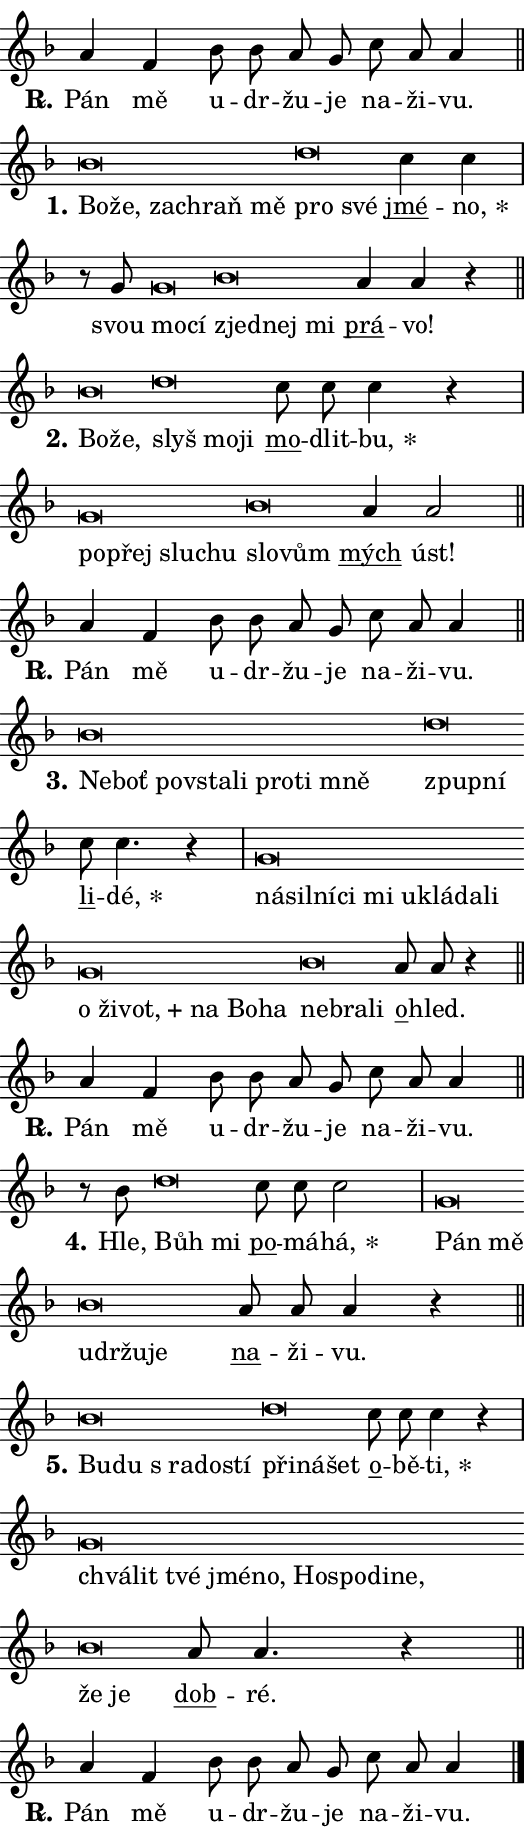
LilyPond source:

\version "2.24.0"
\header { tagline = "" }
\paper {
  indent = 0\cm
  top-margin = 0\cm
  right-margin = 0.13\cm % to fit lyric hyphens
  bottom-margin = 0\cm
  left-margin = 0\cm
  paper-width = 9\cm
  page-breaking = #ly:one-page-breaking
  system-system-spacing.basic-distance = #11
  score-system-spacing.basic-distance = #11
  ragged-last = ##f
}


%% Author: Thomas Morley
%% https://lists.gnu.org/archive/html/lilypond-user/2020-05/msg00002.html
#(define (line-position grob)
"Returns position of @var[grob} in current system:
   @code{'start}, if at first time-step
   @code{'end}, if at last time-step
   @code{'middle} otherwise
"
  (let* ((col (ly:item-get-column grob))
         (ln (ly:grob-object col 'left-neighbor))
         (rn (ly:grob-object col 'right-neighbor))
         (col-to-check-left (if (ly:grob? ln) ln col))
         (col-to-check-right (if (ly:grob? rn) rn col))
         (break-dir-left
           (and
             (ly:grob-property col-to-check-left 'non-musical #f)
             (ly:item-break-dir col-to-check-left)))
         (break-dir-right
           (and
             (ly:grob-property col-to-check-right 'non-musical #f)
             (ly:item-break-dir col-to-check-right))))
        (cond ((eqv? 1 break-dir-left) 'start)
              ((eqv? -1 break-dir-right) 'end)
              (else 'middle))))

#(define (tranparent-at-line-position vctor)
  (lambda (grob)
  "Relying on @code{line-position} select the relevant enry from @var{vctor}.
Used to determine transparency,"
    (case (line-position grob)
      ((end) (not (vector-ref vctor 0)))
      ((middle) (not (vector-ref vctor 1)))
      ((start) (not (vector-ref vctor 2))))))

noteHeadBreakVisibility =
#(define-music-function (break-visibility)(vector?)
"Makes @code{NoteHead}s transparent relying on @var{break-visibility}"
#{
  \override NoteHead.transparent =
    #(tranparent-at-line-position break-visibility)
#})

#(define delete-ledgers-for-transparent-note-heads
  (lambda (grob)
    "Reads whether a @code{NoteHead} is transparent.
If so this @code{NoteHead} is removed from @code{'note-heads} from
@var{grob}, which is supposed to be @code{LedgerLineSpanner}.
As a result ledgers are not printed for this @code{NoteHead}"
    (let* ((nhds-array (ly:grob-object grob 'note-heads))
           (nhds-list
             (if (ly:grob-array? nhds-array)
                 (ly:grob-array->list nhds-array)
                 '()))
           ;; Relies on the transparent-property being done before
           ;; Staff.LedgerLineSpanner.after-line-breaking is executed.
           ;; This is fragile ...
           (to-keep
             (remove
               (lambda (nhd)
                 (ly:grob-property nhd 'transparent #f))
               nhds-list)))
      ;; TODO find a better method to iterate over grob-arrays, similiar
      ;; to filter/remove etc for lists
      ;; For now rebuilt from scratch
      (set! (ly:grob-object grob 'note-heads)  '())
      (for-each
        (lambda (nhd)
          (ly:pointer-group-interface::add-grob grob 'note-heads nhd))
        to-keep))))

squashNotes = {
  \override NoteHead.X-extent = #'(-0.2 . 0.2)
  \override NoteHead.Y-extent = #'(-0.75 . 0)
  \override NoteHead.stencil =
    #(lambda (grob)
       (let ((pos (ly:grob-property grob 'staff-position)))
         (begin
           (if (< pos -7) (display "ERROR: Lower brevis then expected\n") (display ""))
           (if (<= pos -6) ly:text-interface::print ly:note-head::print))))
}
unSquashNotes = {
  \revert NoteHead.X-extent
  \revert NoteHead.Y-extent
  \revert NoteHead.stencil
}

hideNotes = \noteHeadBreakVisibility #begin-of-line-visible
unHideNotes = \noteHeadBreakVisibility #all-visible

% work-around for resetting accidentals
% https://lilypond.org/doc/v2.23/Documentation/notation/displaying-rhythms#unmetered-music
cadenzaMeasure = {
  \cadenzaOff
  \partial 1024 s1024
  \cadenzaOn
}

#(define-markup-command (accent layout props text) (markup?)
  "Underline accented syllable"
  (interpret-markup layout props
    #{\markup \override #'(offset . 4.3) \underline { #text }#}))

responsum = \markup \concat {
  "R" \hspace #-1.05 \path #0.1 #'((moveto 0 0.07) (lineto 0.9 0.8)) \hspace #0.05 "."
}

spaceSize = #0.6828661417322834 % exact space size for TeX Gyre Schola

\layout {
  \context {
    \Staff
    \remove "Time_signature_engraver"
    \override LedgerLineSpanner.after-line-breaking = #delete-ledgers-for-transparent-note-heads
  }
  \context {
    \Lyrics {
      \override LyricSpace.minimum-distance = \spaceSize
      \override LyricText.font-name = #"TeX Gyre Schola"
      \override LyricText.font-size = 1
      \override StanzaNumber.font-name = #"TeX Gyre Schola Bold"
      \override StanzaNumber.font-size = 1
    }
  }
  \context {
    \Score 
    \override NoteHead.text =
      #(lambda (grob) 
        (let ((pos (ly:grob-property grob 'staff-position)))
          #{\markup {
            \combine
              \halign #-0.55 \raise #(if (= pos -6) 0 0.5) \override #'(thickness . 2) \draw-line #'(3.2 . 0)
              \musicglyph "noteheads.sM1"
          }#}))
  }
}

% magnetic-lyrics.ily
%
%   written by
%     Jean Abou Samra <jean@abou-samra.fr>
%     Werner Lemberg <wl@gnu.org>
%
%   adapted by
%     Jiri Hon <jiri.hon@gmail.com>
%
% Version 2022-Apr-15

% https://www.mail-archive.com/lilypond-user@gnu.org/msg149350.html

#(define (Left_hyphen_pointer_engraver context)
   "Collect syllable-hyphen-syllable occurrences in lyrics and store
them in properties.  This engraver only looks to the left.  For
example, if the lyrics input is @code{foo -- bar}, it does the
following.

@itemize @bullet
@item
Set the @code{text} property of the @code{LyricHyphen} grob between
@q{foo} and @q{bar} to @code{foo}.

@item
Set the @code{left-hyphen} property of the @code{LyricText} grob with
text @q{foo} to the @code{LyricHyphen} grob between @q{foo} and
@q{bar}.
@end itemize

Use this auxiliary engraver in combination with the
@code{lyric-@/text::@/apply-@/magnetic-@/offset!} hook."
   (let ((hyphen #f)
         (text #f))
     (make-engraver
      (acknowledgers
       ((lyric-syllable-interface engraver grob source-engraver)
        (set! text grob)))
      (end-acknowledgers
       ((lyric-hyphen-interface engraver grob source-engraver)
        ;(when (not (grob::has-interface grob 'lyric-space-interface))
          (set! hyphen grob)));)
      ((stop-translation-timestep engraver)
       (when (and text hyphen)
         (ly:grob-set-object! text 'left-hyphen hyphen))
       (set! text #f)
       (set! hyphen #f)))))

#(define (lyric-text::apply-magnetic-offset! grob)
   "If the space between two syllables is less than the value in
property @code{LyricText@/.details@/.squash-threshold}, move the right
syllable to the left so that it gets concatenated with the left
syllable.

Use this function as a hook for
@code{LyricText@/.after-@/line-@/breaking} if the
@code{Left_@/hyphen_@/pointer_@/engraver} is active."
   (let ((hyphen (ly:grob-object grob 'left-hyphen #f)))
     (when hyphen
       (let ((left-text (ly:spanner-bound hyphen LEFT)))
         (when (grob::has-interface left-text 'lyric-syllable-interface)
           (let* ((common (ly:grob-common-refpoint grob left-text X))
                  (this-x-ext (ly:grob-extent grob common X))
                  (left-x-ext
                   (begin
                     ;; Trigger magnetism for left-text.
                     (ly:grob-property left-text 'after-line-breaking)
                     (ly:grob-extent left-text common X)))
                  ;; `delta` is the gap width between two syllables.
                  (delta (- (interval-start this-x-ext)
                            (interval-end left-x-ext)))
                  (details (ly:grob-property grob 'details))
                  (threshold (assoc-get 'squash-threshold details 0.2)))
             (when (< delta threshold)
               (let* (;; We have to manipulate the input text so that
                      ;; ligatures crossing syllable boundaries are not
                      ;; disabled.  For languages based on the Latin
                      ;; script this is essentially a beautification.
                      ;; However, for non-Western scripts it can be a
                      ;; necessity.
                      (lt (ly:grob-property left-text 'text))
                      (rt (ly:grob-property grob 'text))
                      (is-space (grob::has-interface hyphen 'lyric-space-interface))
                      (space (if is-space " " ""))
                      (extra-delta (if is-space spaceSize 0))
                      ;; Append new syllable.
                      (ltrt-space (if (and (string? lt) (string? rt))
                                (string-append lt space rt)
                                (make-concat-markup (list lt space rt))))
                      ;; Right-align `ltrt` to the right side.
                      (ltrt-space-markup (grob-interpret-markup
                               grob
                               (make-translate-markup
                                (cons (interval-length this-x-ext) 0)
                                (make-right-align-markup ltrt-space)))))
                 (begin
                   ;; Don't print `left-text`.
                   (ly:grob-set-property! left-text 'stencil #f)
                   ;; Set text and stencil (which holds all collected
                   ;; syllables so far) and shift it to the left.
                   (ly:grob-set-property! grob 'text ltrt-space)
                   (ly:grob-set-property! grob 'stencil ltrt-space-markup)
                   (ly:grob-translate-axis! grob (- (- delta extra-delta)) X))))))))))


#(define (lyric-hyphen::displace-bounds-first grob)
   ;; Make very sure this callback isn't triggered too early.
   (let ((left (ly:spanner-bound grob LEFT))
         (right (ly:spanner-bound grob RIGHT)))
     (ly:grob-property left 'after-line-breaking)
     (ly:grob-property right 'after-line-breaking)
     (ly:lyric-hyphen::print grob)))

squashThreshold = #0.4

\layout {
  \context {
    \Lyrics
    \consists #Left_hyphen_pointer_engraver
    \override LyricText.after-line-breaking =
      #lyric-text::apply-magnetic-offset!
    \override LyricHyphen.stencil = #lyric-hyphen::displace-bounds-first
    \override LyricText.details.squash-threshold = \squashThreshold
    \override LyricHyphen.minimum-distance = 0
    \override LyricHyphen.minimum-length = \squashThreshold
  }
}

squashText = \override LyricText.details.squash-threshold = 9999
unSquashText = \override LyricText.details.squash-threshold = \squashThreshold

leftText = \override LyricText.self-alignment-X = #LEFT
unLeftText = \revert LyricText.self-alignment-X

starOffset = #(lambda (grob) 
                (let ((x_offset (ly:self-alignment-interface::aligned-on-x-parent grob)))
                  (if (= x_offset 0) 0 (+ x_offset 1.2))))

star = #(define-music-function (syllable)(string?)
"Append star separator at the end of a syllable"
#{
  \once \override LyricText.X-offset = #starOffset
  \lyricmode { \markup {
    #syllable
    \override #'((font-name . "TeX Gyre Schola Bold")) \hspace #0.2 \lower #0.65 \larger "*"
  } }
#})

starAccent = #(define-music-function (syllable)(string?)
"Append star separator at the end of a syllable and make accent"
#{
  \once \override LyricText.X-offset = #starOffset
  \lyricmode { \markup {
    \accent #syllable
    \override #'((font-name . "TeX Gyre Schola Bold")) \hspace #0.2 \lower #0.65 \larger "*"
  } }
#})

breath = #(define-music-function (syllable)(string?)
"Append breathing indicator at the end of a syllable"
#{
  \lyricmode { \markup { #syllable "+" } }
#})

optionalBreath = #(define-music-function (syllable)(string?)
"Append optional breathing indicator at the end of a syllable"
#{
  \lyricmode { \markup { #syllable "(+)" } }
#})


\score {
    <<
        \new Voice = "melody" { \cadenzaOn \key f \major \relative { a'4 f bes8 bes a g c a a4 \cadenzaMeasure \bar "||" \break } }
        \new Lyrics \lyricsto "melody" { \lyricmode { \set stanza = \responsum
Pán mě u -- dr -- žu -- je na -- ži -- vu. } }
    >>
    \layout {}
}

\score {
    <<
        \new Voice = "melody" { \cadenzaOn \key f \major \relative { \squashNotes bes'\breve*1/16 \hideNotes \breve*1/16 \bar "" \breve*1/16 \bar "" \breve*1/16 \breve*1/16 \bar "" \unHideNotes \unSquashNotes \squashNotes d\breve*1/16 \hideNotes \breve*1/16 \bar "" \unHideNotes \unSquashNotes \bar "" c4 c \cadenzaMeasure \bar "|" r8 g \squashNotes g\breve*1/16 \hideNotes \breve*1/16 \bar "" \unHideNotes \unSquashNotes \squashNotes bes\breve*1/16 \hideNotes \breve*1/16 \breve*1/16 \bar "" \unHideNotes \unSquashNotes \bar "" a4 a r \cadenzaMeasure \bar "||" \break } }
        \new Lyrics \lyricsto "melody" { \lyricmode { \set stanza = "1."
\leftText Bo -- \squashText že, za -- chraň mě \unSquashText pro \squashText své \unLeftText \unSquashText \markup \accent jmé -- \star no, svou \leftText mo -- \squashText cí \unSquashText zjed -- \squashText nej mi \unLeftText \unSquashText \markup \accent prá -- vo! } }
    >>
    \layout {}
}

\score {
    <<
        \new Voice = "melody" { \cadenzaOn \key f \major \relative { \squashNotes bes'\breve*1/16 \hideNotes \breve*1/16 \bar "" \unHideNotes \unSquashNotes \squashNotes d\breve*1/16 \hideNotes \breve*1/16 \breve*1/16 \bar "" \unHideNotes \unSquashNotes \bar "" c8 c c4 r \cadenzaMeasure \bar "|" \squashNotes g\breve*1/16 \hideNotes \breve*1/16 \bar "" \breve*1/16 \breve*1/16 \bar "" \unHideNotes \unSquashNotes \squashNotes bes\breve*1/16 \hideNotes \breve*1/16 \bar "" \unHideNotes \unSquashNotes \bar "" a4 a2 \cadenzaMeasure \bar "||" \break } }
        \new Lyrics \lyricsto "melody" { \lyricmode { \set stanza = "2."
\leftText Bo -- \squashText že, \unSquashText slyš \squashText mo -- ji \unLeftText \unSquashText \markup \accent mo -- dlit -- \star bu, \leftText po -- \squashText přej slu -- chu \unSquashText slo -- \squashText vům \unLeftText \unSquashText \markup \accent mých úst! } }
    >>
    \layout {}
}

\score {
    <<
        \new Voice = "melody" { \cadenzaOn \key f \major \relative { a'4 f bes8 bes a g c a a4 \cadenzaMeasure \bar "||" \break } }
        \new Lyrics \lyricsto "melody" { \lyricmode { \set stanza = \responsum
Pán mě u -- dr -- žu -- je na -- ži -- vu. } }
    >>
    \layout {}
}

\score {
    <<
        \new Voice = "melody" { \cadenzaOn \key f \major \relative { \squashNotes bes'\breve*1/16 \hideNotes \breve*1/16 \bar "" \breve*1/16 \bar "" \breve*1/16 \bar "" \breve*1/16 \bar "" \breve*1/16 \bar "" \breve*1/16 \breve*1/16 \bar "" \unHideNotes \unSquashNotes \squashNotes d\breve*1/16 \hideNotes \breve*1/16 \bar "" \unHideNotes \unSquashNotes \bar "" c8 c4. r4 \cadenzaMeasure \bar "|" \squashNotes g\breve*1/16 \hideNotes \breve*1/16 \bar "" \breve*1/16 \bar "" \breve*1/16 \bar "" \breve*1/16 \bar "" \breve*1/16 \bar "" \breve*1/16 \bar "" \breve*1/16 \bar "" \breve*1/16 \bar "" \breve*1/16 \bar "" \breve*1/16 \bar "" \breve*1/16 \bar "" \breve*1/16 \bar "" \breve*1/16 \breve*1/16 \bar "" \unHideNotes \unSquashNotes \squashNotes bes\breve*1/16 \hideNotes \breve*1/16 \breve*1/16 \bar "" \unHideNotes \unSquashNotes \bar "" a8 a r4 \cadenzaMeasure \bar "||" \break } }
        \new Lyrics \lyricsto "melody" { \lyricmode { \set stanza = "3."
\leftText Ne -- \squashText boť po -- vsta -- li pro -- ti mně \unSquashText zpup -- \squashText ní \unLeftText \unSquashText \markup \accent li -- \star dé, \leftText ná -- \squashText sil -- ní -- ci mi u -- klá -- da -- li o ži -- \breath "vot," na Bo -- ha \unSquashText neb -- \squashText ra -- li \unLeftText \unSquashText \markup \accent o -- hled. } }
    >>
    \layout {}
}

\score {
    <<
        \new Voice = "melody" { \cadenzaOn \key f \major \relative { a'4 f bes8 bes a g c a a4 \cadenzaMeasure \bar "||" \break } }
        \new Lyrics \lyricsto "melody" { \lyricmode { \set stanza = \responsum
Pán mě u -- dr -- žu -- je na -- ži -- vu. } }
    >>
    \layout {}
}

\score {
    <<
        \new Voice = "melody" { \cadenzaOn \key f \major \relative { r8 bes'8 \squashNotes d\breve*1/16 \hideNotes \breve*1/16 \bar "" \unHideNotes \unSquashNotes \bar "" c8 c c2 \cadenzaMeasure \bar "|" \squashNotes g\breve*1/16 \hideNotes \breve*1/16 \bar "" \unHideNotes \unSquashNotes \squashNotes bes\breve*1/16 \hideNotes \breve*1/16 \bar "" \breve*1/16 \breve*1/16 \bar "" \unHideNotes \unSquashNotes \bar "" a8 a a4 r \cadenzaMeasure \bar "||" \break } }
        \new Lyrics \lyricsto "melody" { \lyricmode { \set stanza = "4."
Hle, \leftText Bůh \squashText mi \unLeftText \unSquashText \markup \accent po -- má -- \star há, \leftText Pán \squashText mě \unSquashText u -- \squashText dr -- žu -- je \unLeftText \unSquashText \markup \accent na -- ži -- vu. } }
    >>
    \layout {}
}

\score {
    <<
        \new Voice = "melody" { \cadenzaOn \key f \major \relative { \squashNotes bes'\breve*1/16 \hideNotes \breve*1/16 \bar "" \breve*1/16 \bar "" \breve*1/16 \breve*1/16 \bar "" \unHideNotes \unSquashNotes \squashNotes d\breve*1/16 \hideNotes \breve*1/16 \breve*1/16 \bar "" \unHideNotes \unSquashNotes \bar "" c8 c c4 r \cadenzaMeasure \bar "|" \squashNotes g\breve*1/16 \hideNotes \breve*1/16 \bar "" \breve*1/16 \bar "" \breve*1/16 \bar "" \breve*1/16 \bar "" \breve*1/16 \bar "" \breve*1/16 \bar "" \breve*1/16 \breve*1/16 \bar "" \unHideNotes \unSquashNotes \squashNotes bes\breve*1/16 \hideNotes \breve*1/16 \bar "" \unHideNotes \unSquashNotes \bar "" a8 a4. r4 \cadenzaMeasure \bar "||" \break } }
        \new Lyrics \lyricsto "melody" { \lyricmode { \set stanza = "5."
\leftText Bu -- \squashText du "s ra" -- do -- stí \unSquashText při -- \squashText ná -- šet \unLeftText \unSquashText \markup \accent o -- bě -- \star ti, \leftText chvá -- \squashText lit tvé jmé -- no, Ho -- spo -- di -- ne, \unSquashText že \squashText je \unLeftText \unSquashText \markup \accent dob -- ré. } }
    >>
    \layout {}
}

\score {
    <<
        \new Voice = "melody" { \cadenzaOn \key f \major \relative { a'4 f bes8 bes a g c a a4 \cadenzaMeasure \bar "||" \break } \bar "|." }
        \new Lyrics \lyricsto "melody" { \lyricmode { \set stanza = \responsum
Pán mě u -- dr -- žu -- je na -- ži -- vu. } }
    >>
    \layout {}
}
